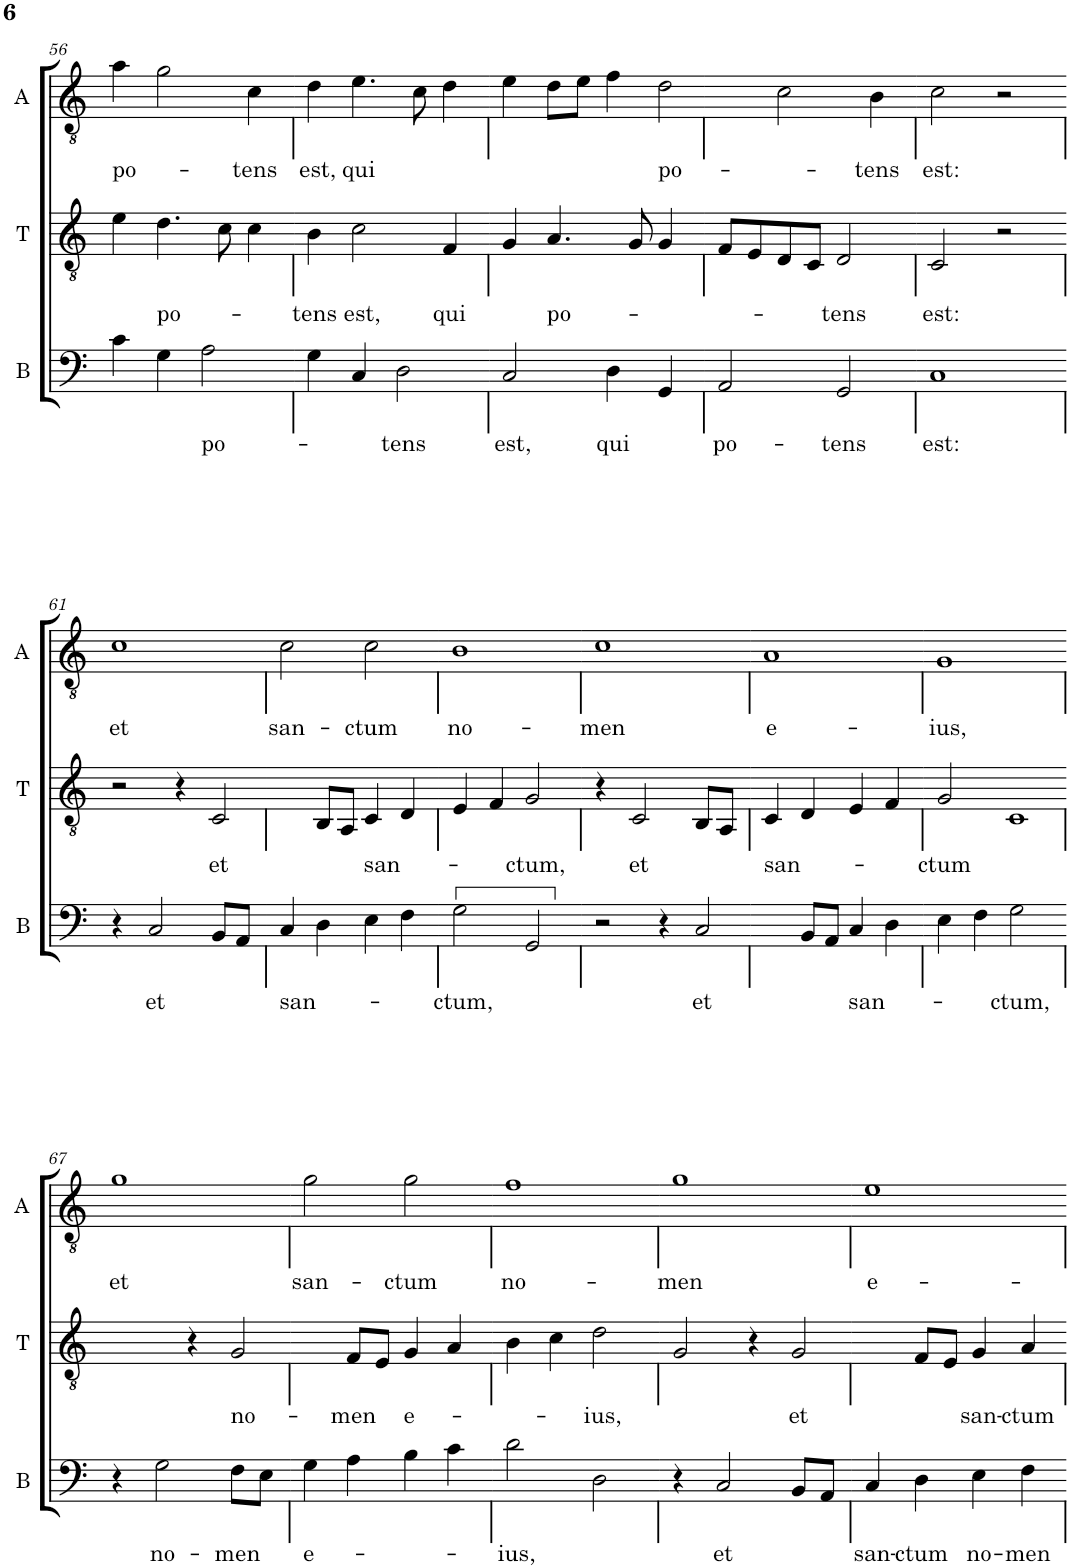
**kern	**text	**kern	**text	**kern	**text
*part3	*part3	*part2	*part2	*part1	*part1
*staff3	*staff3	*staff2	*staff2	*staff1	*staff1
*I"B	*	*I"T	*	*I"A	*
*I'B	*	*I'T	*	*I'A	*
!!LO:PB:g=z
*clefF4	*	*clefGv2	*	*clefGv2	*
*k[]	*	*k[]	*	*k[]	*
*M2/2	*	*M2/2	*	*M2/2	*
*met(c|)	*	*met(c|)	*	*met(c|)	*
=56	=56	=56	=56	=56	=56
!	!	!	!	!	!LO:LY:b
4c\	.	4e\	.	4a\	po-
!	!	!	!LO:LY:b	!	!
4G\	.	4.d\	po-	2g\	.
!	!LO:LY:b	!	!	!	!
2A\	-po-	.	.	.	.
.	.	8c\	.	.	.
!	!	!	!	!	!LO:LY:b
.	.	4c\	.	4c\	-tens
=57	=57	=57	=57	=57	=57
!	!	!	!LO:LY:b	!	!LO:LY:b
4G\	.	4B\	-tens	4d\	est,
!	!	!	!LO:LY:b	!	!LO:LY:b
4C/	.	2c\	est,	4.e\	qui
!	!LO:LY:b	!	!	!	!
2D\	-tens	.	.	.	.
.	.	.	.	8c\	.
!	!	!	!LO:LY:b	!	!
.	.	4F/	qui	4d\	.
=58	=58	=58	=58	=58	=58
!	!LO:LY:b	!	!	!	!
2C/	est,	4G/	.	4e\	.
!	!	!	!LO:LY:b	!	!
.	.	4.A/	po-	8d\L	.
.	.	.	.	8e\J	.
!	!LO:LY:b	!	!	!	!
4D\	qui	.	.	4f\	.
.	.	8G/	.	.	.
!	!	!	!	!	!LO:LY:b
4GG/	.	4G/	.	[4d\	po-
=59	=59	=59	=59	=59	=59
!	!LO:LY:b	!	!	!	!
2AA/	po-	8F/L	.	4d\]	.
.	.	8E/	.	.	.
.	.	8D/	.	2c\	.
.	.	8C/J	.	.	.
!	!LO:LY:b	!	!LO:LY:b	!	!
2GG/	-tens	2D/	-tens	.	.
!	!	!	!	!	!LO:LY:b
.	.	.	.	4B\	-tens
=60	=60	=60	=60	=60	=60
!	!LO:LY:b	!	!LO:LY:b	!	!LO:LY:b
1C	est:	2C/	est:	2c\	est:
.	.	2r	.	2r	.
!!LO:LB:g=z
=61	=61	=61	=61	=61	=61
!	!	!	!	!	!LO:LY:b
4r	.	2r	.	1c	et
!	!LO:LY:b	!	!	!	!
2C/	et	.	.	.	.
.	.	4r	.	.	.
!	!	!	!LO:LY:b	!	!
8BB/L	.	[4C/	et	.	.
8AA/J	.	.	.	.	.
=62	=62	=62	=62	=62	=62
!	!LO:LY:b	!	!	!	!LO:LY:b
4C/	san-	4C/]	.	2c\	san-
4D\	.	8BB/L	.	.	.
.	.	8AA/J	.	.	.
!	!	!	!LO:LY:b	!	!LO:LY:b
4E\	.	4C/	san-	2c\	-ctum
4F\	.	4D/	.	.	.
=63	=63	=63	=63	=63	=63
!	!LO:LY:b	!	!	!	!LO:LY:b
2G\	ctum,	4E/	.	1B	no-
.	.	4F/	.	.	.
!	!	!	!LO:LY:b	!	!
2GG/	.	2G/	-ctum,	.	.
=64	=64	=64	=64	=64	=64
!	!	!	!	!	!LO:LY:b
2r	.	4r	.	1c	-men
!	!	!	!LO:LY:b	!	!
.	.	2C/	et	.	.
4r	.	.	.	.	.
!	!LO:LY:b	!	!	!	!
[4C/	et	8BB/L	.	.	.
.	.	8AA/J	.	.	.
=65	=65	=65	=65	=65	=65
!	!	!	!LO:LY:b	!	!LO:LY:b
4C/]	.	4C/	san-	1A	e-
8BB/L	.	4D/	.	.	.
8AA/J	.	.	.	.	.
!	!LO:LY:b	!	!	!	!
4C/	san-	4E/	.	.	.
4D\	.	4F/	.	.	.
=66	=66	=66	=66	=66	=66
!	!	!	!LO:LY:b	!	!LO:LY:b
4E\	.	2G/	ctum	1G	-ius,
4F\	.	.	.	.	.
!	!LO:LY:b	!	!	!	!
2G\	-ctum,	[2C	.	.	.
!!LO:LB:g=z
=67	=67	=67	=67	=67	=67
!	!	!	!	!	!LO:LY:b
4r	.	2C/]	.	1g	et
!	!LO:LY:b	!	!	!	!
2G\	no-	.	.	.	.
.	.	4r	.	.	.
!	!LO:LY:b	!	!LO:LY:b	!	!
8F\L	-men	[4G/	no-	.	.
8E\J	.	.	.	.	.
=68	=68	=68	=68	=68	=68
!	!LO:LY:b	!	!	!	!LO:LY:b
4G\	e-	4G/]	.	2g\	san-
!	!	!	!LO:LY:b	!	!
4A\	.	8F/L	-men	.	.
.	.	8E/J	.	.	.
!	!	!	!LO:LY:b	!	!LO:LY:b
4B\	.	4G/	e-	2g\	-ctum
4c\	.	4A/	.	.	.
=69	=69	=69	=69	=69	=69
!	!LO:LY:b	!	!	!	!LO:LY:b
2d\	ius,	4B\	.	1f	no-
.	.	4c\	.	.	.
!	!	!	!LO:LY:b	!	!
2D\	.	2d\	ius,	.	.
=70	=70	=70	=70	=70	=70
!	!	!	!	!	!LO:LY:b
4r	.	2G/	.	1g	-men
!	!LO:LY:b	!	!	!	!
2C/	et	.	.	.	.
.	.	4r	.	.	.
!	!	!	!LO:LY:b	!	!
8BB/L	.	[4G/	et	.	.
8AA/J	.	.	.	.	.
=71	=71	=71	=71	=71	=71
!	!LO:LY:b	!	!	!	!LO:LY:b
4C/	san-	4G/]	.	1e	e-
!	!LO:LY:b	!	!	!	!
4D\	-ctum	8F/L	.	.	.
.	.	8E/J	.	.	.
!	!LO:LY:b	!	!LO:LY:b	!	!
4E\	no-	4G/	san-	.	.
!	!LO:LY:b	!	!LO:LY:b	!	!
4F\	-men	4A/	-ctum	.	.
=	=	=	=	=	=
*-	*-	*-	*-	*-	*-
